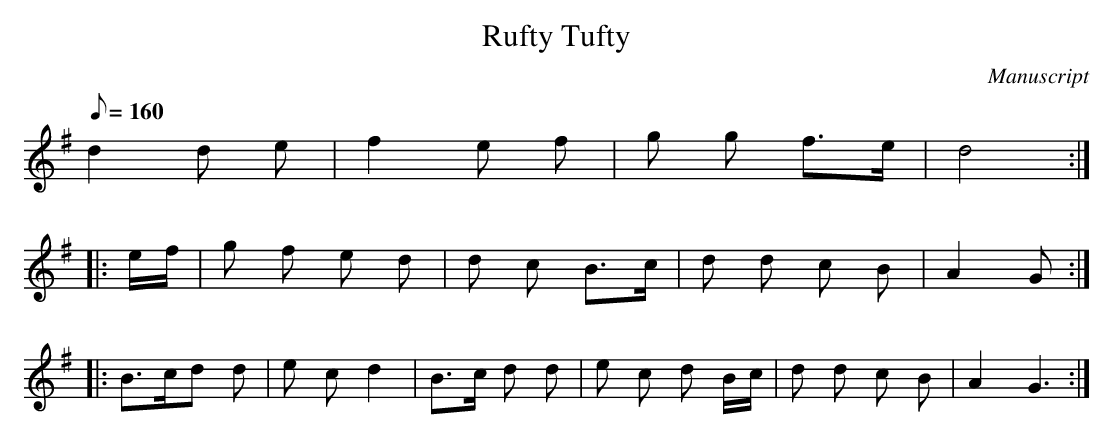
X:1
T: Rufty Tufty
M:2/4s
L:1/8
Q:160
O:Manuscript
K:G
d2 d e|f2 e f|g g f>e|d4:|
|:e/2f/2|g f e d|d c B>c|d d c B|A2 G:|
|:B>cd d|e c d2| B>c d d|e c d B/2c/2|d d c B|A2 G3:|
